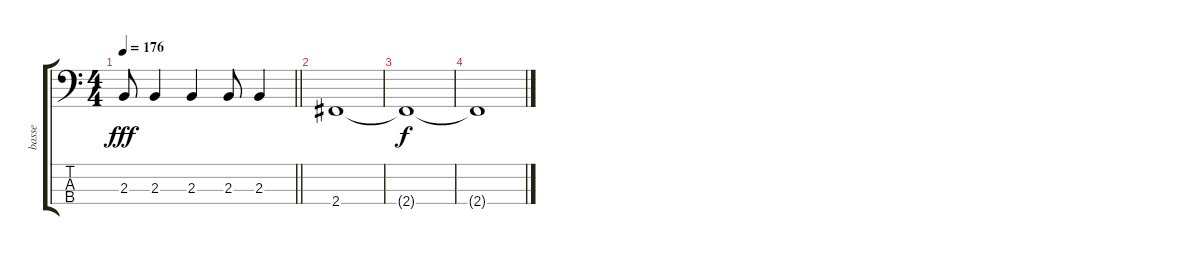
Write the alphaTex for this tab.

\track ("basse" "basse") {instrument electricbassfinger}
\staff {score tabs}
\tuning (G2 D2 A1 E1) {hide}
\ts (4 4)
\tempo 176
\clef f4
\barLineRight lightlight
\ks c
2.3.8{dy fff} 2.3.4 2.3.4 2.3.8 2.3.4 |
2.4.1 |
2.4{t}.1{dy f} |
2.4{t}.1
